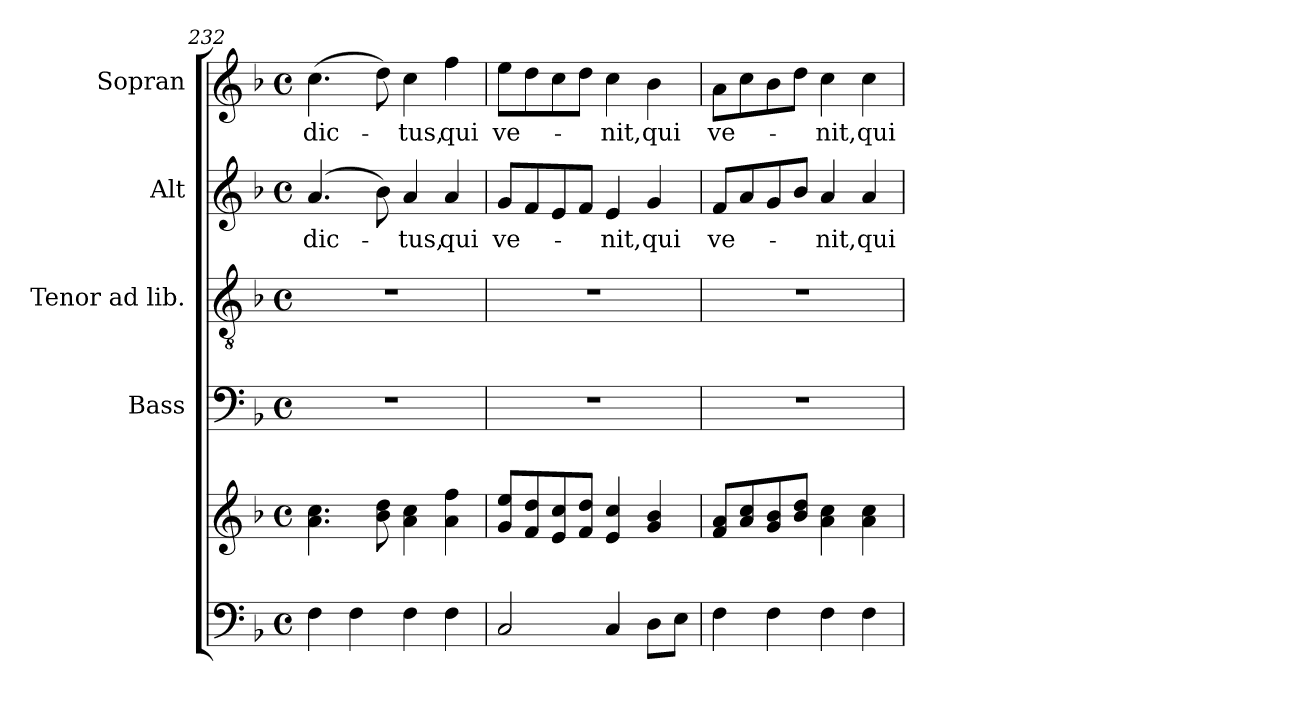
**kern	**kern	**kern	**kern	**kern	**text	**kern	**text
*part5	*part5	*part4	*part3	*part2	*part2	*part1	*part1
*staff6	*staff5	*staff4	*staff3	*staff2	*staff2	*staff1	*staff1
*	*	*I"Bass	*I"Tenor ad lib.	*I"Alt	*	*I"Sopran	*
*	*	*I'B.	*I'T.	*I'A.	*	*I'S.	*
*clefF4	*clefG2	*clefF4	*clefGv2	*clefG2	*	*clefG2	*
*k[b-]	*k[b-]	*k[b-]	*k[b-]	*k[b-]	*	*k[b-]	*
*F:	*F:	*F:	*F:	*F:	*	*F:	*
*M4/4	*M4/4	*M4/4	*M4/4	*M4/4	*	*M4/4	*
*met(c)	*met(c)	*met(c)	*met(c)	*met(c)	*	*met(c)	*
=232	=232	=232	=232	=232	=232	=232	=232
!	!	!	!	!	!LO:LY:b	!	!LO:LY:b
4F\	4.a\ 4.cc\	1r	1r	(4.a/	-dic-	(>4.cc\	-dic-
4F\	.	.	.	.	.	.	.
.	8b-\ 8dd\	.	.	8b-\)	.	8dd\)	.
!	!	!	!	!	!LO:LY:b	!	!LO:LY:b
4F\	4a\ 4cc\	.	.	4a/	-tus,	4cc\	-tus,
!	!	!	!	!	!LO:LY:b	!	!LO:LY:b
4F\	4a\ 4ff\	.	.	4a/	qui	4ff\	qui
=233	=233	=233	=233	=233	=233	=233	=233
!	!	!	!	!	!LO:LY:b	!	!LO:LY:b
2C/	8g/ 8ee/L	1r	1r	8g/L	ve-	8ee\L	ve-
.	8f/ 8dd/	.	.	8f/	.	8dd\	.
.	8e/ 8cc/	.	.	8e/	.	8cc\	.
.	8f/ 8dd/J	.	.	8f/J	.	8dd\J	.
!	!	!	!	!	!LO:LY:b	!	!LO:LY:b
4C/	4e/ 4cc/	.	.	4e/	-nit,	4cc\	-nit,
!	!	!	!	!	!LO:LY:b	!	!LO:LY:b
8D\L	4g/ 4b-/	.	.	4g/	qui	4b-\	qui
8E\J	.	.	.	.	.	.	.
=234	=234	=234	=234	=234	=234	=234	=234
!	!	!	!	!	!LO:LY:b	!	!LO:LY:b
4F\	8f/ 8a/L	1r	1r	8f/L	ve-	8a\L	ve-
.	8a/ 8cc/	.	.	8a/	.	8cc\	.
4F\	8g/ 8b-/	.	.	8g/	.	8b-\	.
.	8b-/ 8dd/J	.	.	8b-/J	.	8dd\J	.
!	!	!	!	!	!LO:LY:b	!	!LO:LY:b
4F\	4a\ 4cc\	.	.	4a/	-nit,	4cc\	-nit,
!	!	!	!	!	!LO:LY:b	!	!LO:LY:b
4F\	4a\ 4cc\	.	.	4a/	qui	4cc\	qui
=	=	=	=	=	=	=	=
*-	*-	*-	*-	*-	*-	*-	*-
